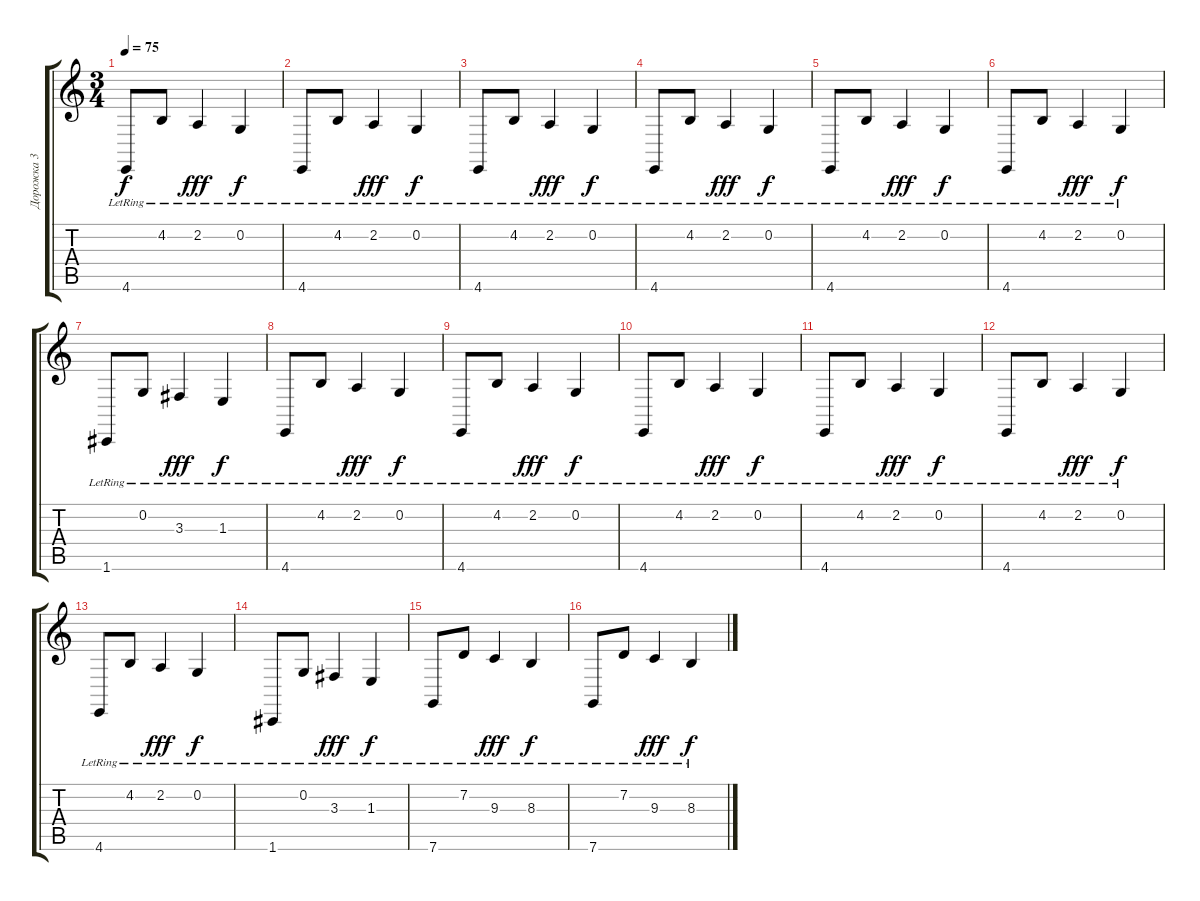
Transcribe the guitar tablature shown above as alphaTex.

\track ("Дорожка 3" "Дорожка 3") {instrument acousticgrandpiano}
\staff {score tabs}
\tuning (C4 G3 Eb3 Bb2 F2 C2) {hide}
\ts (3 4)
\tempo 75
\clef g2
\ks c
4.6{lr}.8{dy f instrument acousticgrandpiano} 4.2{lr}.8 2.2{lr}.4{dy fff} 0.2{lr}.4{dy f} |
4.6{lr}.8 4.2{lr}.8 2.2{lr}.4{dy fff} 0.2{lr}.4{dy f} |
4.6{lr}.8 4.2{lr}.8 2.2{lr}.4{dy fff} 0.2{lr}.4{dy f} |
4.6{lr}.8 4.2{lr}.8 2.2{lr}.4{dy fff} 0.2{lr}.4{dy f} |
4.6{lr}.8 4.2{lr}.8 2.2{lr}.4{dy fff} 0.2{lr}.4{dy f} |
4.6{lr}.8 4.2{lr}.8 2.2{lr}.4{dy fff} 0.2{lr}.4{dy f} |
1.6{lr}.8 0.2{lr}.8 3.3{lr}.4{dy fff} 1.3{lr}.4{dy f} |
4.6{lr}.8 4.2{lr}.8 2.2{lr}.4{dy fff} 0.2{lr}.4{dy f} |
4.6{lr}.8 4.2{lr}.8 2.2{lr}.4{dy fff} 0.2{lr}.4{dy f} |
4.6{lr}.8 4.2{lr}.8 2.2{lr}.4{dy fff} 0.2{lr}.4{dy f} |
4.6{lr}.8 4.2{lr}.8 2.2{lr}.4{dy fff} 0.2{lr}.4{dy f} |
4.6{lr}.8 4.2{lr}.8 2.2{lr}.4{dy fff} 0.2{lr}.4{dy f} |
4.6{lr}.8 4.2{lr}.8 2.2{lr}.4{dy fff} 0.2{lr}.4{dy f} |
1.6{lr}.8 0.2{lr}.8 3.3{lr}.4{dy fff} 1.3{lr}.4{dy f} |
7.6{lr}.8 7.2{lr}.8 9.3{lr}.4{dy fff} 8.3{lr}.4{dy f} |
7.6{lr}.8 7.2{lr}.8 9.3{lr}.4{dy fff} 8.3{lr}.4{dy f}
